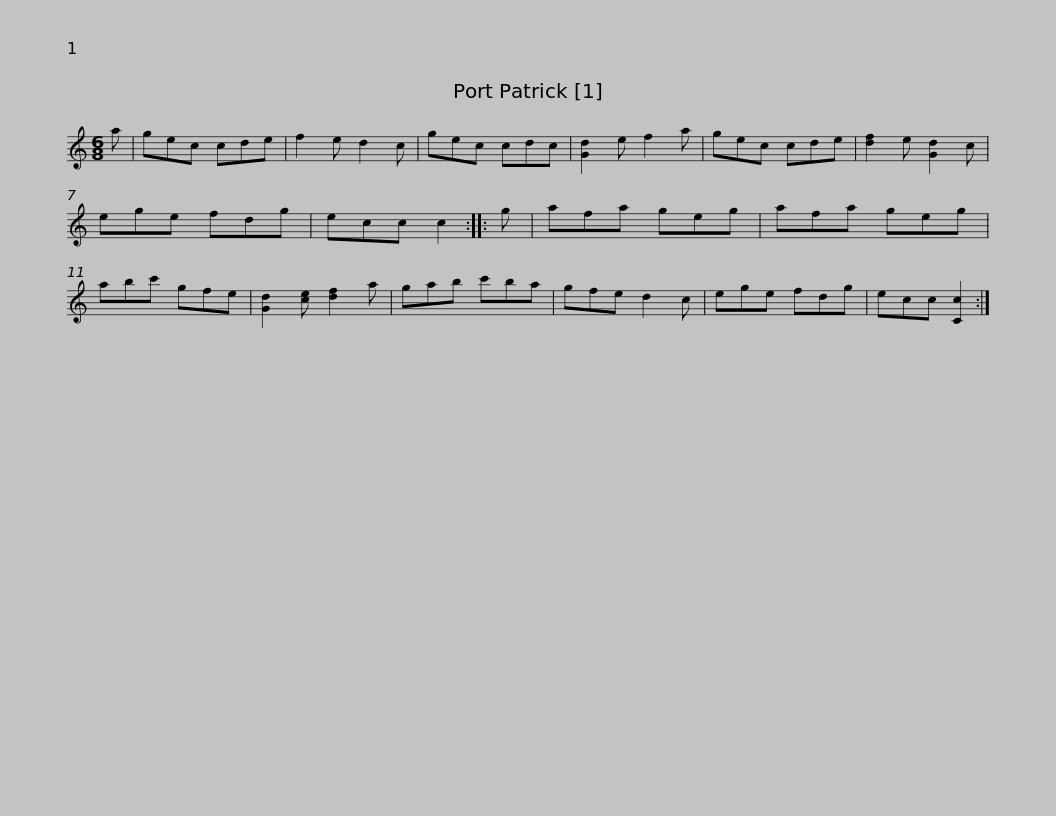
X:1
L:1/8
M:6/8
I:linebreak $
K:C
V:1 treble
V:1
 a | gec cde | f2 e d2 c | gec cdc | [Gd]2 e f2 a | %5
 gec cde | [df]2 e [Gd]2 c | ege fdg | ecc c2 :: g |$ %10
 afa geg | afa geg | abc' gfe | [Gd]2 [ce] [df]2 a | gab c'ba | %15
 gfe d2 c | ege fdg |$ ecc [Cc]2 :| %18
